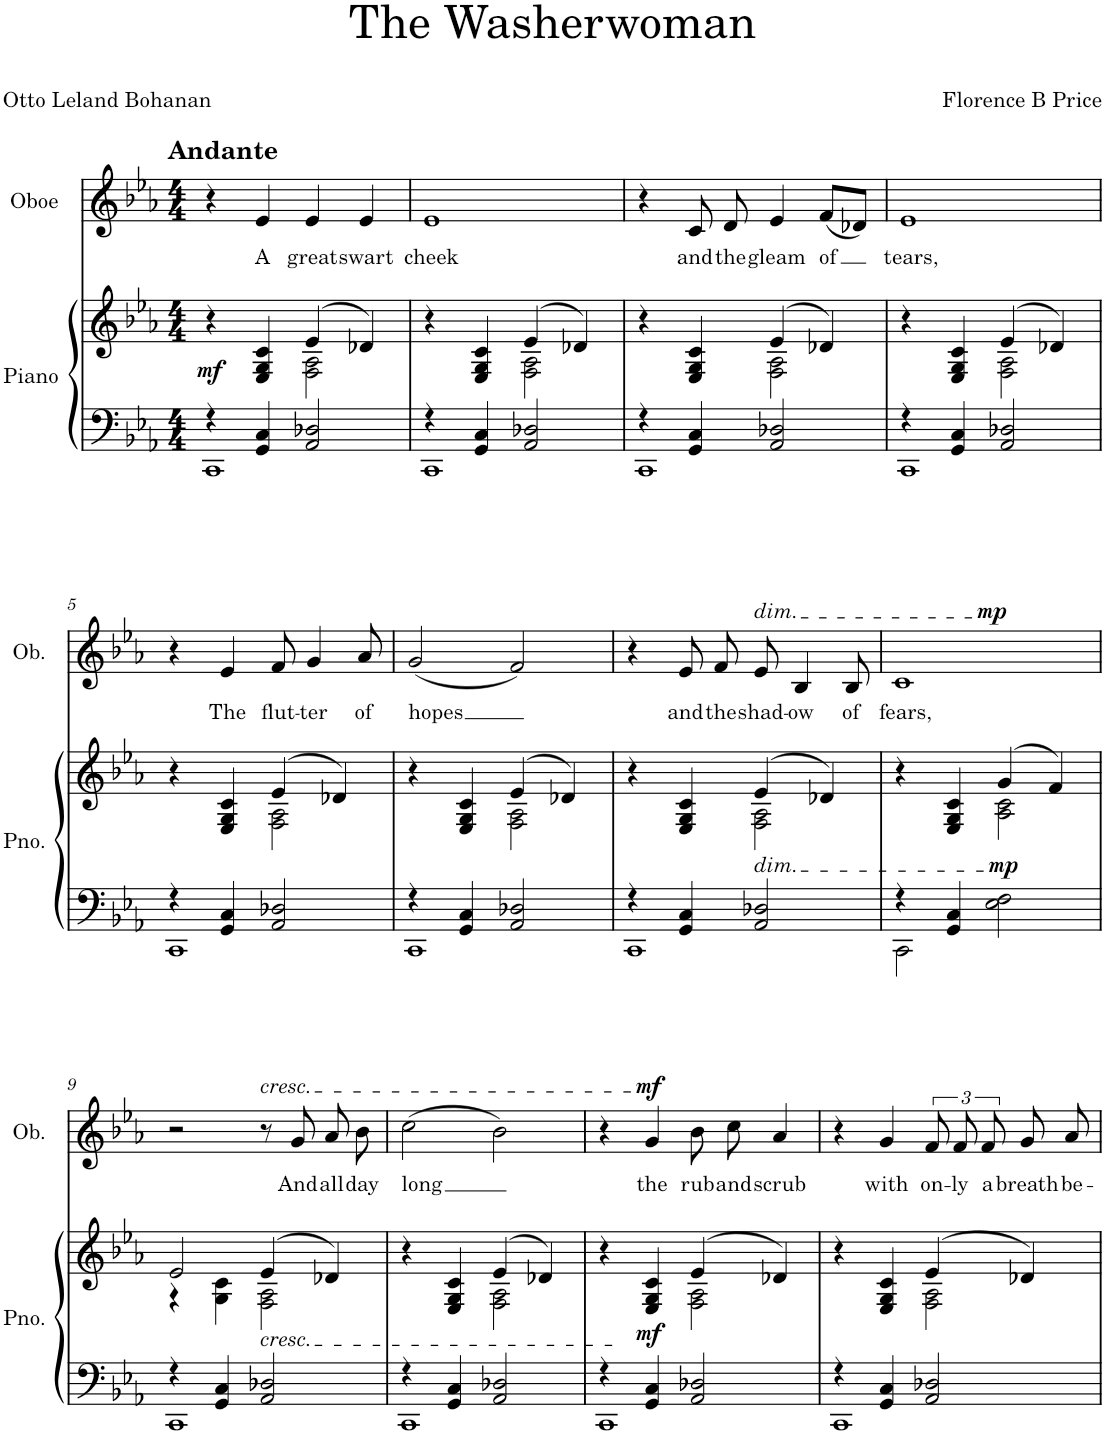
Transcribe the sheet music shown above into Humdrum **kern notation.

**kern	**kern	**dynam	**kern	**text	**dynam
*part2	*part2	*part2	*part1	*part1	*part1
*staff3	*staff2	*staff2/3	*staff1	*staff1	*staff1
*I"Piano	*	*	*I"Oboe	*	*
*I'Pno.	*	*	*I'Ob.	*	*
*clefF4	*clefG2	*	*clefG2	*	*
*k[b-e-a-]	*k[b-e-a-]	*	*k[b-e-a-]	*	*
*M4/4	*M4/4	*	*M4/4	*	*
=1	=1	=1	=1	=1	=1
*^	*^	*	*	*	*
!	!	!	!	!	!LO:TX:a:B:t=Andante	!	!
!	!	!	!	!LO:DY:b	!	!	!
4r	1CC	4r	2ryy	mf	4r	.	.
!	!	!	!	!	!	!LO:LY:b	!
4GG/ 4C/	.	4E-/ 4G/ 4c/	.	.	4e-/	A	.
!	!	!	!	!	!	!LO:LY:b	!
2AA-/ 2D-X/	.	(4e-/	2F\ 2A-\	.	4e-/	great	.
!	!	!	!	!	!	!LO:LY:b	!
.	.	4d-X/)	.	.	4e-/	swart	.
=2	=2	=2	=2	=2	=2	=2	=2
!	!	!	!	!	!	!LO:LY:b	!
4r	1CC	4r	2ryy	.	1e-	cheek	.
4GG/ 4C/	.	4E-/ 4G/ 4c/	.	.	.	.	.
2AA-/ 2D-X/	.	(4e-/	2F\ 2A-\	.	.	.	.
.	.	4d-X/)	.	.	.	.	.
=3	=3	=3	=3	=3	=3	=3	=3
4r	1CC	4r	2ryy	.	4r	.	.
!	!	!	!	!	!	!LO:LY:b	!
4GG/ 4C/	.	4E-/ 4G/ 4c/	.	.	8c/	and	.
!	!	!	!	!	!	!LO:LY:b	!
.	.	.	.	.	8d/	the	.
!	!	!	!	!	!	!LO:LY:b	!
2AA-/ 2D-X/	.	(4e-/	2F\ 2A-\	.	4e-/	gleam	.
!	!	!	!	!	!	!LO:LY:b	!
.	.	4d-X/)	.	.	(8f/L	of	.
.	.	.	.	.	8d-X/J)	.	.
=4	=4	=4	=4	=4	=4	=4	=4
!	!	!	!	!	!	!LO:LY:b	!
4r	1CC	4r	2ryy	.	1e-	tears,	.
4GG/ 4C/	.	4E-/ 4G/ 4c/	.	.	.	.	.
2AA-/ 2D-X/	.	(4e-/	2F\ 2A-\	.	.	.	.
.	.	4d-X/)	.	.	.	.	.
!!LO:LB:g=z
=5	=5	=5	=5	=5	=5	=5	=5
4r	1CC	4r	2ryy	.	4r	.	.
!	!	!	!	!	!	!LO:LY:b	!
4GG/ 4C/	.	4E-/ 4G/ 4c/	.	.	4e-/	The	.
!	!	!	!	!	!	!LO:LY:b	!
2AA-/ 2D-X/	.	(4e-/	2F\ 2A-\	.	8f/	flut-	.
!	!	!	!	!	!	!LO:LY:b	!
.	.	.	.	.	4g/	-ter	.
.	.	4d-X/)	.	.	.	.	.
!	!	!	!	!	!	!LO:LY:b	!
.	.	.	.	.	8a-/	of	.
=6	=6	=6	=6	=6	=6	=6	=6
!	!	!	!	!	!	!LO:LY:b	!
4r	1CC	4r	2ryy	.	(2g/	hopes	.
4GG/ 4C/	.	4E-/ 4G/ 4c/	.	.	.	.	.
2AA-/ 2D-X/	.	(4e-/	2F\ 2A-\	.	2f/)	.	.
.	.	4d-X/)	.	.	.	.	.
=7	=7	=7	=7	=7	=7	=7	=7
4r	1CC	4r	2ryy	.	4r	.	.
!	!	!	!	!	!	!LO:LY:b	!
4GG/ 4C/	.	4E-/ 4G/ 4c/	.	.	8e-/	and	.
!	!	!	!	!	!	!LO:LY:b	!
.	.	.	.	.	8f/	the	.
!	!	!	!	!	!LO:TX:a:i:t=dim.	!	!
!	!	!LO:TX:b:i:t=dim.	!	!	!	!	!
!	!	!	!	!	!	!LO:LY:b	!
2AA-/ 2D-X/	.	(4e-/	2F\ 2A-\	.	8e-/	shad-	.
!	!	!	!	!	!	!LO:LY:b	!
.	.	.	.	.	4B-/	-ow	.
.	.	4d-X/)	.	.	.	.	.
!	!	!	!	!	!	!LO:LY:b	!
.	.	.	.	.	8B-/	of	.
=8	=8	=8	=8	=8	=8	=8	=8
!	!	!	!	!	!	!LO:LY:b	!
*	*	*	*	*	*^	*	*
4r	2CC\	4r	2ryy	.	1c	2ryy	fears,	.
4GG/ 4C/	.	4E-/ 4G/ 4c/	.	.	.	.	.	.
!	!	!	!	!	!	!	!	!LO:DY:a
2E-\ 2F\	2ryy	(4g/	2A-\ 2c\	.	.	2ryy	.	mp
.	.	4f/)	.	.	.	.	.	.
*	*	*	*	*	*v	*v	*	*
!!LO:LB:g=z
=9	=9	=9	=9	=9	=9	=9	=9
4r	1CC	2e-/	4r	.	2r	.	.
4GG/ 4C/	.	.	4G\ 4c\	.	.	.	.
!	!	!	!	!	!LO:TX:a:i:t=cresc.	!	!
!	!	!LO:TX:b:i:t=cresc.	!	!	!	!	!
2AA-/ 2D-X/	.	(4e-/	2F\ 2A-\	.	8r	.	.
!	!	!	!	!	!	!LO:LY:b	!
.	.	.	.	.	8g/	And	.
!	!	!	!	!	!	!LO:LY:b	!
.	.	4d-X/)	.	.	8a-/	all	.
!	!	!	!	!	!	!LO:LY:b	!
.	.	.	.	.	8b-\	day	.
=10	=10	=10	=10	=10	=10	=10	=10
!	!	!	!	!	!	!LO:LY:b	!
4r	1CC	4r	2ryy	.	(2cc\	long	.
4GG/ 4C/	.	4E-/ 4G/ 4c/	.	.	.	.	.
2AA-/ 2D-X/	.	(4e-/	2F\ 2A-\	.	2b-\)	.	.
.	.	4d-X/)	.	.	.	.	.
=11	=11	=11	=11	=11	=11	=11	=11
4r	1CC	4r	2ryy	.	4r	.	.
!	!	!	!	!LO:DY:b	!	!LO:LY:b	!LO:DY:a
4GG/ 4C/	.	4E-/ 4G/ 4c/	.	mf	4g/	the	mf
!	!	!	!	!	!	!LO:LY:b	!
2AA-/ 2D-X/	.	(4e-/	2F\ 2A-\	.	8b-\	rub	.
!	!	!	!	!	!	!LO:LY:b	!
.	.	.	.	.	8cc\	and	.
!	!	!	!	!	!	!LO:LY:b	!
.	.	4d-X/)	.	.	4a-/	scrub	.
=12	=12	=12	=12	=12	=12	=12	=12
4r	1CC	4r	2ryy	.	4r	.	.
!	!	!	!	!	!	!LO:LY:b	!
4GG/ 4C/	.	4E-/ 4G/ 4c/	.	.	4g/	with	.
!	!	!	!	!	!	!LO:LY:b	!
2AA-/ 2D-X/	.	(4e-/	2F\ 2A-\	.	12f/	on-	.
!	!	!	!	!	!	!LO:LY:b	!
.	.	.	.	.	12f/	-ly	.
!	!	!	!	!	!	!LO:LY:b	!
.	.	.	.	.	12f/	a	.
!	!	!	!	!	!	!LO:LY:b	!
.	.	4d-X/)	.	.	8g/	breath	.
!	!	!	!	!	!	!LO:LY:b	!
.	.	.	.	.	8a-/	be-	.
*v	*v	*	*	*	*	*	*
*	*v	*v	*	*	*	*
=	=	=	=	=	=
*-	*-	*-	*-	*-	*-
